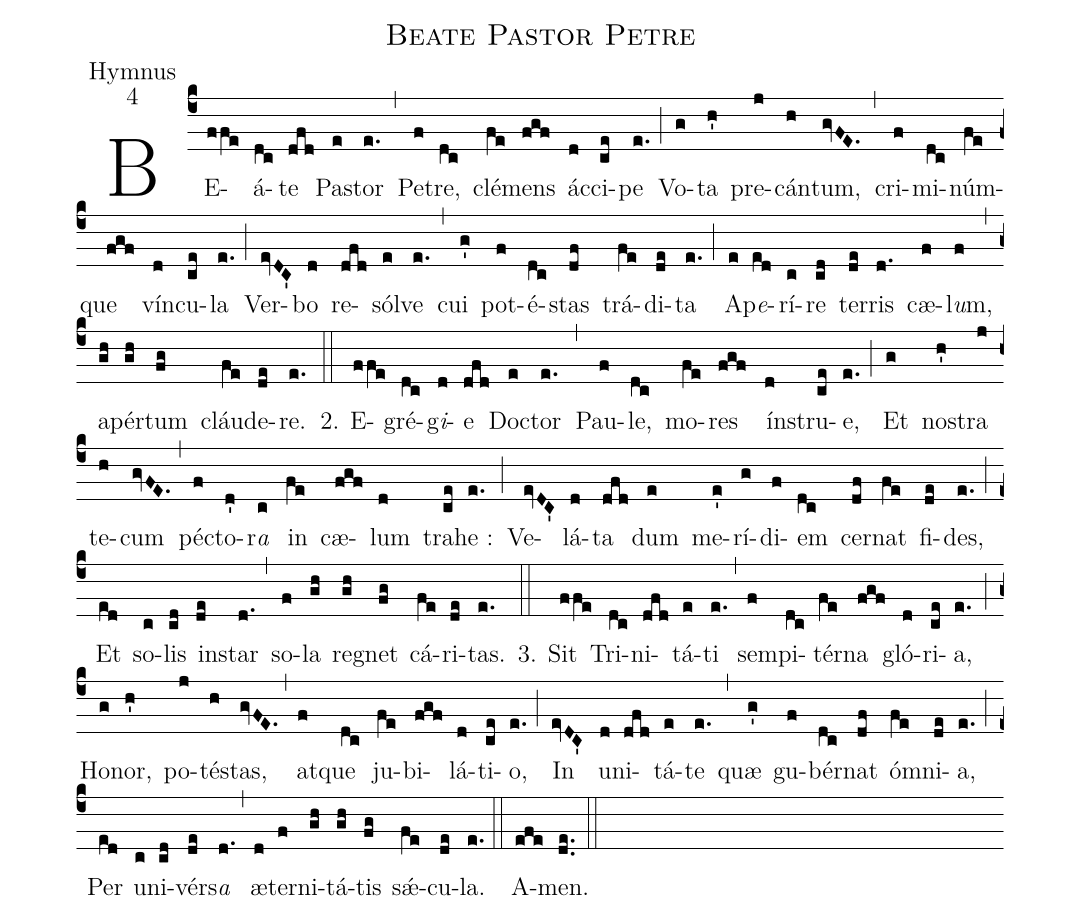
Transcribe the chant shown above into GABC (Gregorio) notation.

name:Beate Pastor Petre;
office-part:Hymnus;
mode:4;
%%
(c4) BE(ffe)á(dc)te(dfd) Pa(e)stor(e.) (,)
Pe(f)tre,(dc) clé(fe)mens(fgf) ác(d)ci(ce)pe(e.) (;)
Vo(g)ta(h') pre(j)cán(h)tum,(gvFE.) (,)
cri(f)mi(dc)núm(fe)que(fgf) vín(d)cu(ce)la(e.) (;)
Ver(evDC')bo(d) re(dfd)sól(e)ve(e.) (,)
cui(g') pot(f)é(dc)stas(df) trá(fe)di(de)ta(e.) (;)
A(e)p<i>e</i>(ed)rí(c)re(cd) ter(de)ris(d.) cæ(f)l<i>u</i>m,(f) (,)
a(gh)pér(gh)tum(fg) cláu(fe)de(de)re.(e.) (::)

2. E(ffe)gré(dc)g<i>i</i>(d)e(dfd) Do(e)ctor(e.) (,)
Pau(f)le,(dc) mo(fe)res(fgf) ín(d)stru(ce)e,(e.) (;)
Et(g) no(h')stra(j) te(h)cum(gvFE.) (,)
pé(f)cto(d')r<i>a</i>(c) in(fe) cæ(fgf)lum(d) tra(ce)he~:(e.) (;)
Ve(evDC')lá(d)ta(dfd) dum(e) me(e')rí(g)di(f)em(dc) cer(df)nat(fe) fi(de)des,(e.) (;)
Et(ed) so(c)lis(cd) in(de)star(d.) (,)
so(f)la(gh) re(gh)gnet(fg) cá(fe)ri(de)tas.(e.) (::)

3. Sit(ffe) Tri(dc)ni(dfd)tá(e)ti(e.) (,)
sem(f)pi(dc)tér(fe)na(fgf) gló(d)ri(ce)a,(e.) (;)
Ho(g)nor,(h') po(j)té(h)stas,(gvFE.) (,)
at(f)que(dc) ju(fe)bi(fgf)lá(d)ti(ce)o,(e.) (;)
In(evDC') u(d)ni(dfd)tá(e)te(e.) (,)
quæ(g') gu(f)bér(dc)nat(df) ó(fe)mni(de)a,(e.) (;)
Per(ed) u(c)ni(cd)vér(de)s<i>a</i>(d.) (,)
æ(d)ter(f)ni(gh)tá(gh)tis(fg) sǽ(fe)cu(de)la.(e.) (::)

A(efe)men.(de..) (::)
